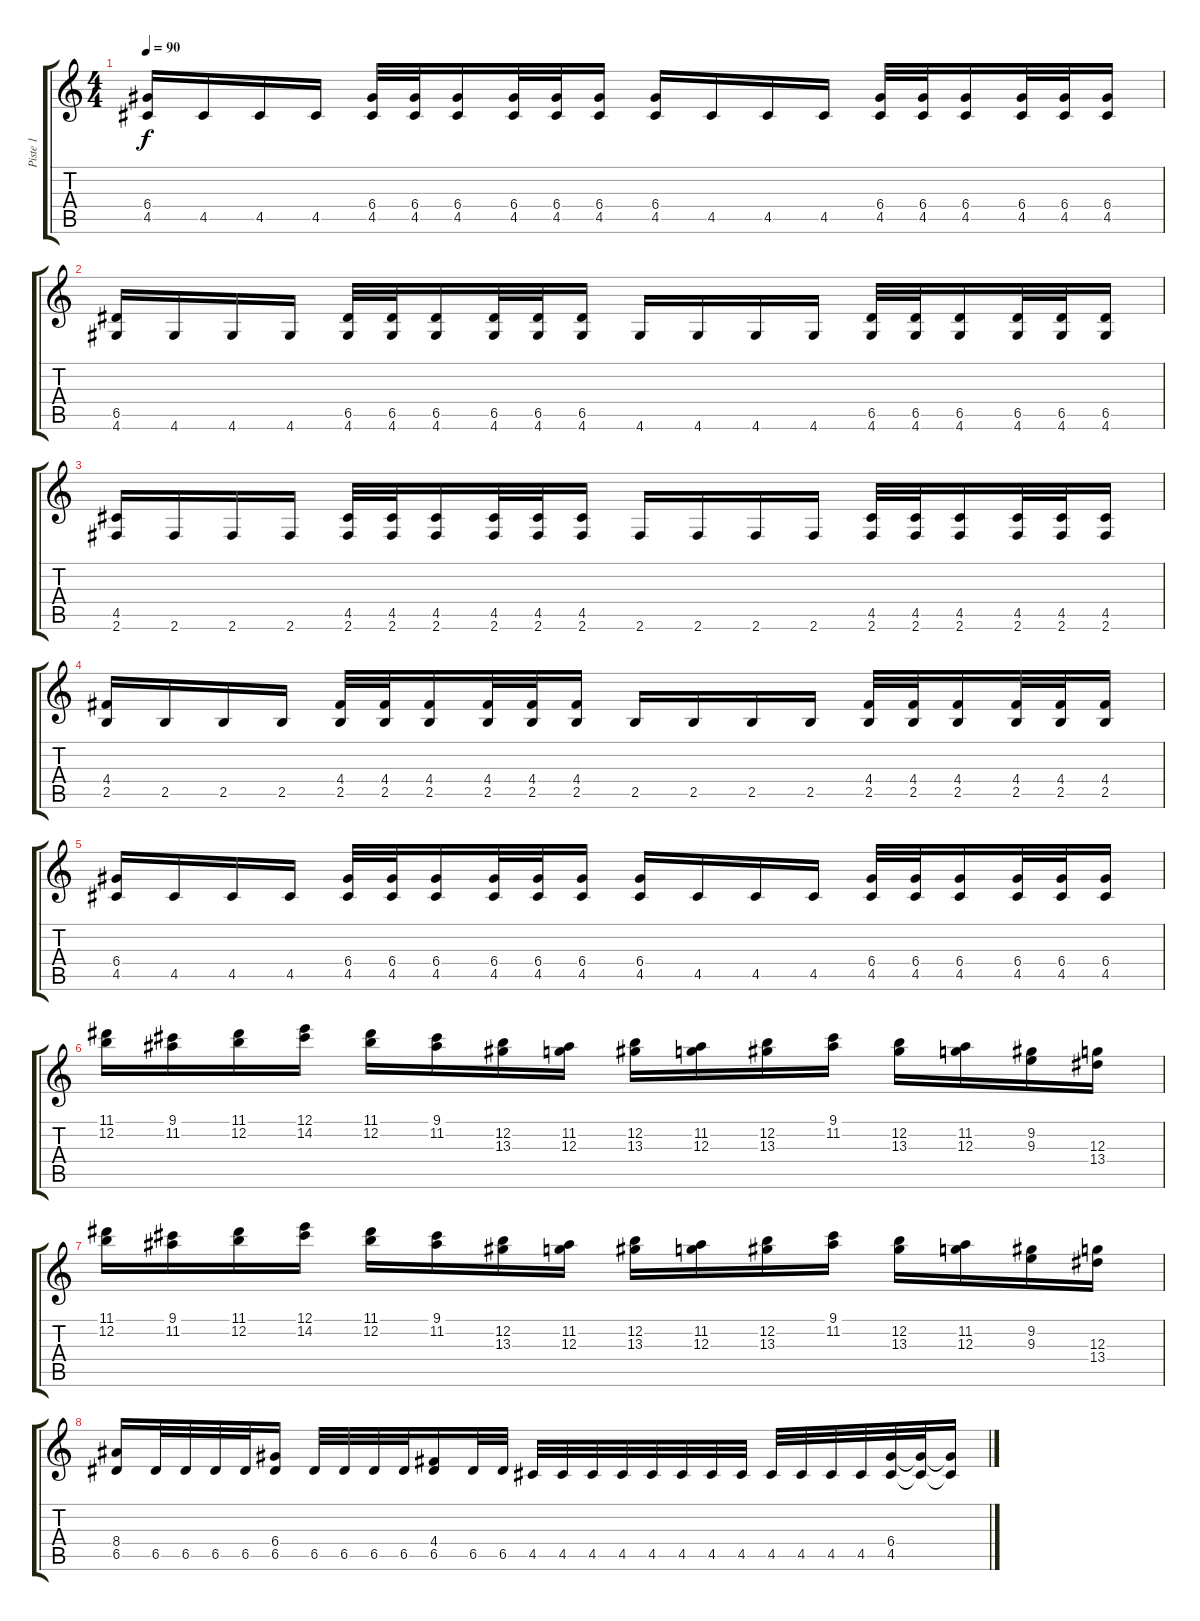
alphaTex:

\track ("Piste 1" "Piste 1") {instrument distortionguitar}
\staff {score tabs}
\tuning (E4 B3 G3 D3 A2 E2) {hide}
\ts (4 4)
\tempo 90
\clef g2
\ks c
(6.4 4.5).16{dy f} 4.5.16 4.5.16 4.5.16 (6.4 4.5).32 (6.4 4.5).32 (6.4 4.5).16 (6.4 4.5).32 (6.4 4.5).32 (6.4 4.5).16 (6.4 4.5).16 4.5.16 4.5.16 4.5.16 (6.4 4.5).32 (6.4 4.5).32 (6.4 4.5).16 (6.4 4.5).32 (6.4 4.5).32 (6.4 4.5).16 |
(6.5 4.6).16 4.6.16 4.6.16 4.6.16 (6.5 4.6).32 (6.5 4.6).32 (6.5 4.6).16 (6.5 4.6).32 (6.5 4.6).32 (6.5 4.6).16 4.6.16 4.6.16 4.6.16 4.6.16 (6.5 4.6).32 (6.5 4.6).32 (6.5 4.6).16 (6.5 4.6).32 (6.5 4.6).32 (6.5 4.6).16 |
(4.5 2.6).16 2.6.16 2.6.16 2.6.16 (4.5 2.6).32 (4.5 2.6).32 (4.5 2.6).16 (4.5 2.6).32 (4.5 2.6).32 (4.5 2.6).16 2.6.16 2.6.16 2.6.16 2.6.16 (4.5 2.6).32 (4.5 2.6).32 (4.5 2.6).16 (4.5 2.6).32 (4.5 2.6).32 (4.5 2.6).16 |
(4.4 2.5).16 2.5.16 2.5.16 2.5.16 (4.4 2.5).32 (4.4 2.5).32 (4.4 2.5).16 (4.4 2.5).32 (4.4 2.5).32 (4.4 2.5).16 2.5.16 2.5.16 2.5.16 2.5.16 (4.4 2.5).32 (4.4 2.5).32 (4.4 2.5).16 (4.4 2.5).32 (4.4 2.5).32 (4.4 2.5).16 |
(6.4 4.5).16 4.5.16 4.5.16 4.5.16 (6.4 4.5).32 (6.4 4.5).32 (6.4 4.5).16 (6.4 4.5).32 (6.4 4.5).32 (6.4 4.5).16 (6.4 4.5).16 4.5.16 4.5.16 4.5.16 (6.4 4.5).32 (6.4 4.5).32 (6.4 4.5).16 (6.4 4.5).32 (6.4 4.5).32 (6.4 4.5).16 |
(11.1 12.2).16 (9.1 11.2).16 (11.1 12.2).16 (12.1 14.2).16 (11.1 12.2).16 (9.1 11.2).16 (12.2 13.3).16 (11.2 12.3).16 (12.2 13.3).16 (11.2 12.3).16 (12.2 13.3).16 (9.1 11.2).16 (12.2 13.3).16 (11.2 12.3).16 (9.2 9.3).16 (12.3 13.4).16 |
(11.1 12.2).16 (9.1 11.2).16 (11.1 12.2).16 (12.1 14.2).16 (11.1 12.2).16 (9.1 11.2).16 (12.2 13.3).16 (11.2 12.3).16 (12.2 13.3).16 (11.2 12.3).16 (12.2 13.3).16 (9.1 11.2).16 (12.2 13.3).16 (11.2 12.3).16 (9.2 9.3).16 (12.3 13.4).16 |
(8.4 6.5).16 6.5.32 6.5.32 6.5.32 6.5.32 (6.4 6.5).16 6.5.32 6.5.32 6.5.32 6.5.32 (4.4 6.5).16 6.5.32 6.5.32 4.5.32 4.5.32 4.5.32 4.5.32 4.5.32 4.5.32 4.5.32 4.5.32 4.5.32 4.5.32 4.5.32 4.5.32 (6.4 4.5).32 (6.4{t} 4.5{t}).32 (6.4{t} 4.5{t}).16
